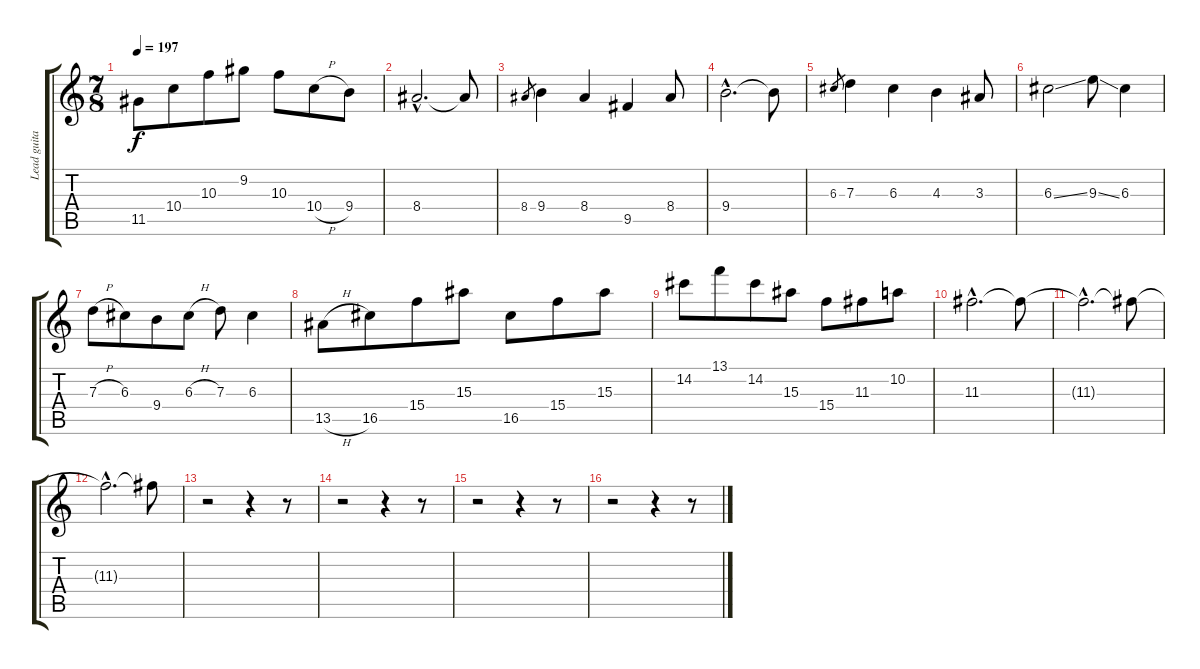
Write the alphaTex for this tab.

\track ("Lead guitar" "Lead guita") {instrument overdrivenguitar}
\staff {score tabs}
\tuning (E4 B3 G3 D3 A2 E2) {hide}
\ts (7 8)
\tempo 197
\clef g2
\ks c
11.5.8{dy f} 10.4.8 10.3.8 9.2.8 10.3.8 10.4{h}.8 9.4.8 |
8.4{hac}.2{d} 8.4{t}.8 |
8.4.8{gr} 9.4.4 8.4.4 9.5.4 8.4.8 |
9.4{hac}.2{d} 9.4{t}.8 |
6.3.8{gr} 7.3.4 6.3.4 4.3.4 3.3.8 |
6.3{ss}.2 9.3{ss}.8 6.3.4 |
7.3{h}.8 6.3.8 9.4.8 6.3{h}.8 7.3.8 6.3.4 |
13.5{h}.8 16.5.8 15.4.8 15.3.8 16.5.8 15.4.8 15.3.8 |
14.2.8 13.1.8 14.2.8 15.3.8 15.4.8 11.3.8 10.2.8 |
11.3{hac}.2{d} 11.3{t}.8 |
11.3{hac t}.2{d volume 4} 11.3{t}.8 |
11.3{hac t}.2{d} 11.3{t}.8 |
r.2 r.4 r.8 |
r.2 r.4 r.8 |
r.2 r.4 r.8 |
r.2 r.4 r.8
